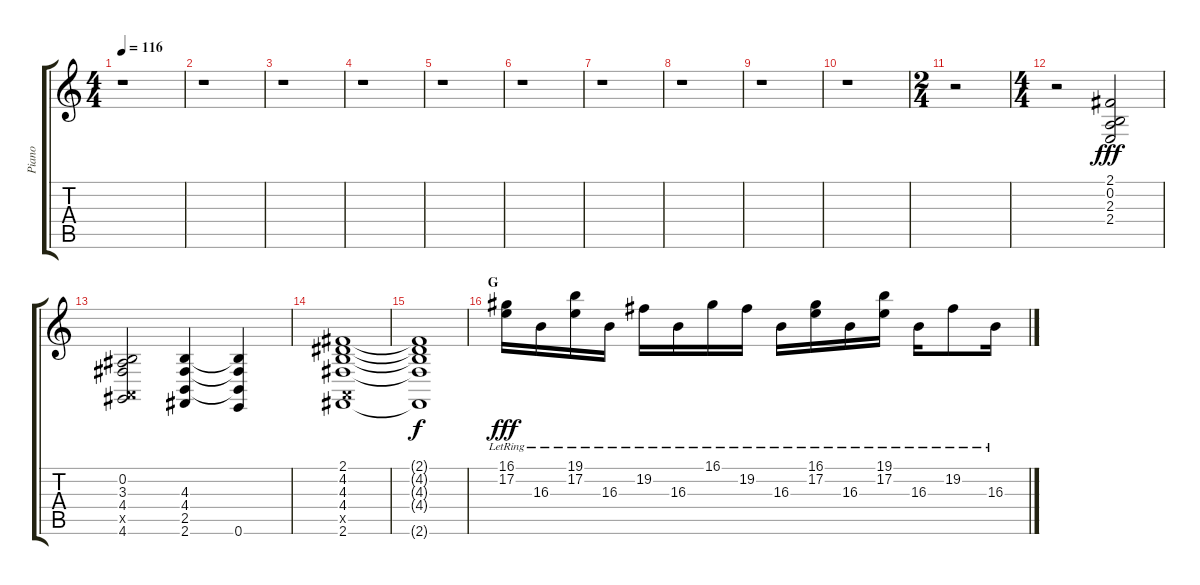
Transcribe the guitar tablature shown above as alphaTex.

\track ("Piano" "Piano") {instrument acousticgrandpiano}
\staff {score tabs}
\tuning (E4 B3 G3 D3 A2 E2) {hide}
\ts (4 4)
\tempo 116
\clef g2
\ks c
r.1{dy fff} |
r.1 |
r.1 |
r.1 |
r.1 |
r.1 |
r.1 |
r.1 |
r.1 |
r.1 |
\ts (2 4)
r.2 |
\ts (4 4)
r.2 (2.1 0.2 2.3 2.4).2 |
(0.2 3.3 4.4 0.5{x} 4.6).2 (4.3 4.4 2.5 2.6).4 (4.3{t} 4.4{t} 2.5{t} 0.6).4 |
(2.1 4.2 4.3 4.4 0.5{x} 2.6).1 |
(2.1{t} 4.2{t} 4.3{t} 4.4{t} 2.6{t}).1{dy f} |
\section ("" "G")
(16.1{lr} 17.2{lr}).16{dy fff volume 16} 16.3{lr}.16 (19.1{lr} 17.2{lr}).16 16.3{lr}.16 19.2{lr}.16 16.3{lr}.16 16.1{lr}.16 19.2{lr}.16 16.3{lr}.16 (16.1{lr} 17.2{lr}).16 16.3{lr}.16 (19.1{lr} 17.2{lr}).16 16.3{lr}.16 19.2{lr}.8 16.3{lr}.16
